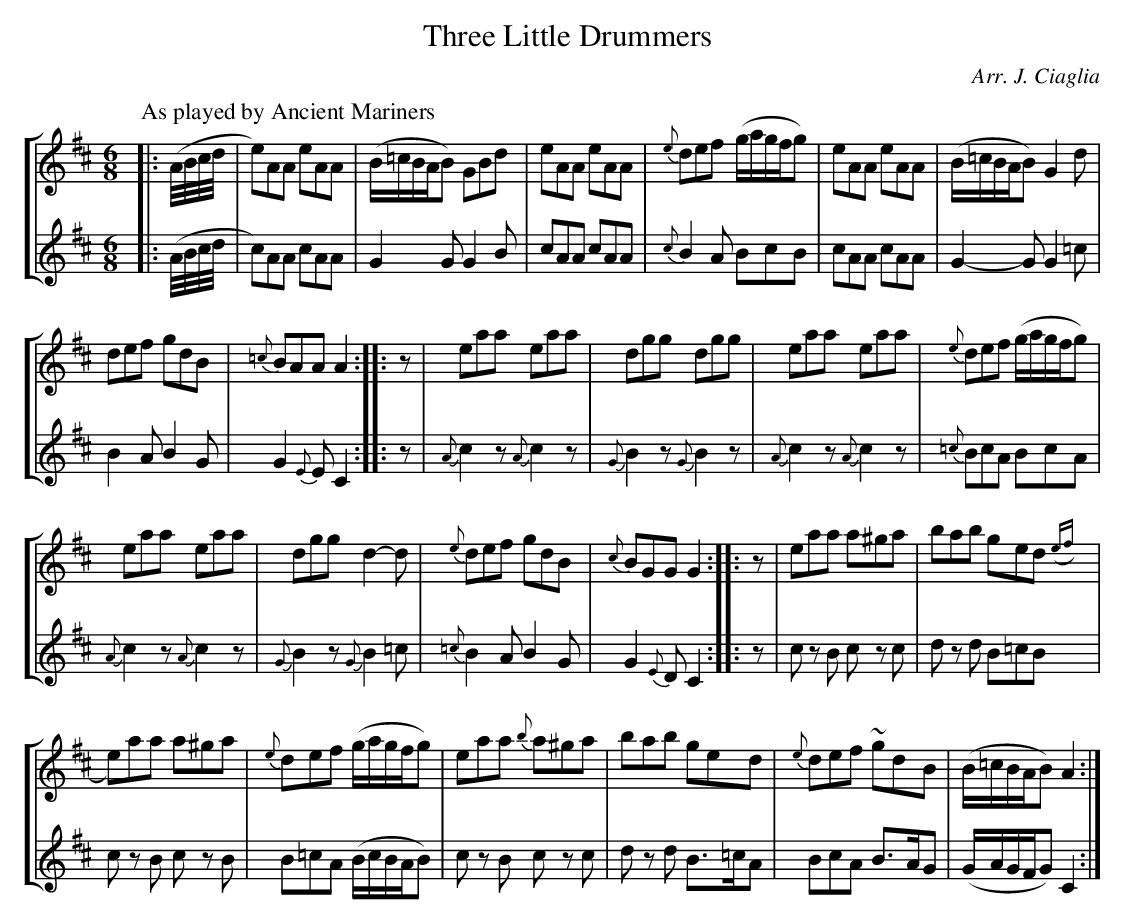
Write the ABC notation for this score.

X:1
T:Three Little Drummers
C:Arr. J. Ciaglia
M:6/8
L:1/8
Q:1/8=400
K:D
%%staves [1 2]
P:As played by Ancient Mariners
V:1
|:(A//B//c//d//|e)AA eAA|(B/=c/B/A/B) GBd|eAA eAA|{e}def (g/a/g/f/g)|eAA eAA|(B/=c/B/A/B) G2d|
def gdB|{=c}BAA A2::z|eaa eaa|dgg dgg|eaa eaa|{e}def (g/a/g/f/g)|
eaa eaa|dgg d2-d|{e}def gdB|{c}BGG G2::z|eaa a^ga|bab ged({ef}|
e)aa a^ga|{e}def (g/a/g/f/g)|eaa {b}a^ga|bab ged|{e}def ~gdB|(B/=c/B/A/B) A2:|
V:2
|:(A//B//c//d//|c)AA cAA|G2G G2B|cAA cAA|{c}B2A BcB|cAA cAA|G2-G G2=c|
B2A B2G|G2{E}E C2::z|{A}c2z {A}c2z|{G}B2z {G}B2z|{A}c2z {A}c2z|{=c}BcA BcA|
{A}c2z {A}c2z|{G}B2z {G}B2=c|{=c}B2A B2G|G2{E}D C2::z|c z B c z c|d z d B=cB|
c z B c z B|B=cA (B/c/B/A/B)|c z B c z c|d z d B>=cA|BcA B>AG|(G/A/G/F/G) C2:|
